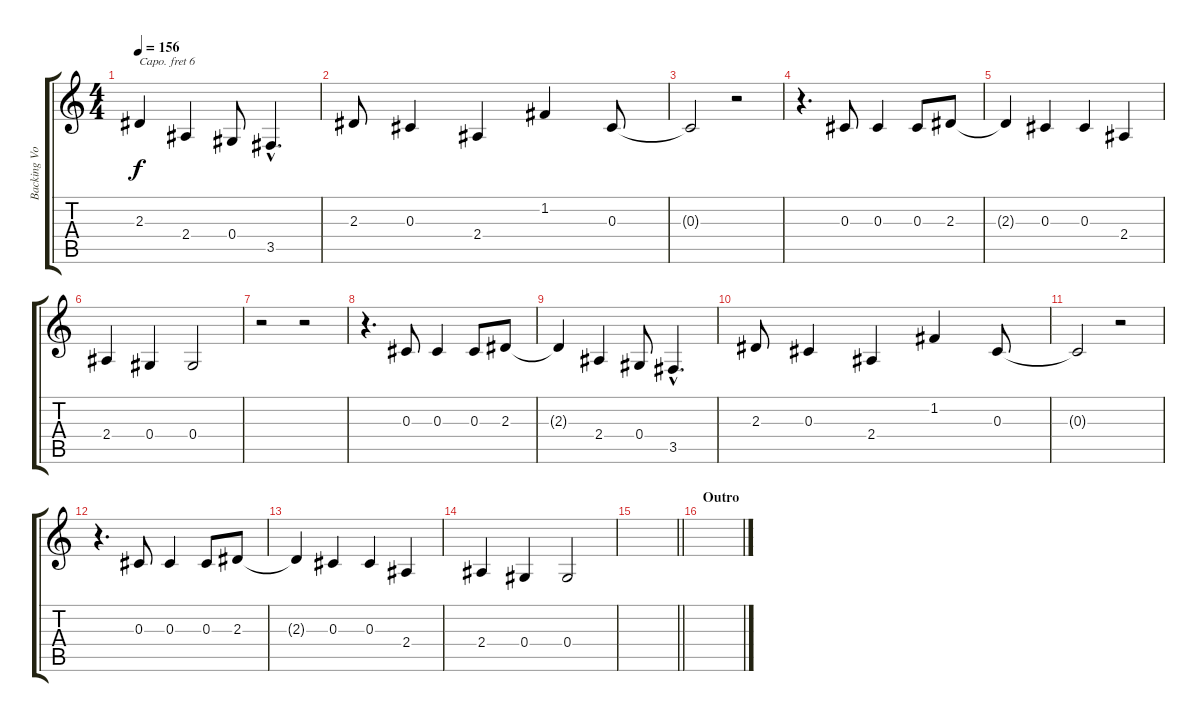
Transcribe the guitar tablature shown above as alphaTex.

\track ("Backing Voice" "Backing Vo") {instrument clarinet}
\staff {score tabs}
\capo 6
\tuning (E4 B3 G3 D3 A2 E2) {hide}
\ts (4 4)
\tempo 156
\clef g2
\ks c
2.3{t}.4{dy f} 2.4.4 0.4.8 3.5{hac}.4{d} |
2.3.8 0.3.4 2.4.4 1.2.4 0.3.8 |
0.3{t}.2 r.2 |
r.4{d} 0.3.8 0.3.4 0.3.8 2.3.8 |
2.3{t}.4 0.3.4 0.3.4 2.4.4 |
2.4.4 0.4.4 0.4.2 |
r.2 r.2 |
r.4{d} 0.3.8 0.3.4 0.3.8 2.3.8 |
2.3{t}.4 2.4.4 0.4.8 3.5{hac}.4{d} |
2.3.8 0.3.4 2.4.4 1.2.4 0.3.8 |
0.3{t}.2 r.2 |
r.4{d} 0.3.8 0.3.4 0.3.8 2.3.8 |
2.3{t}.4 0.3.4 0.3.4 2.4.4 |
2.4.4 0.4.4 0.4.2 |
\barLineRight lightlight
|
\section ("" "Outro")
